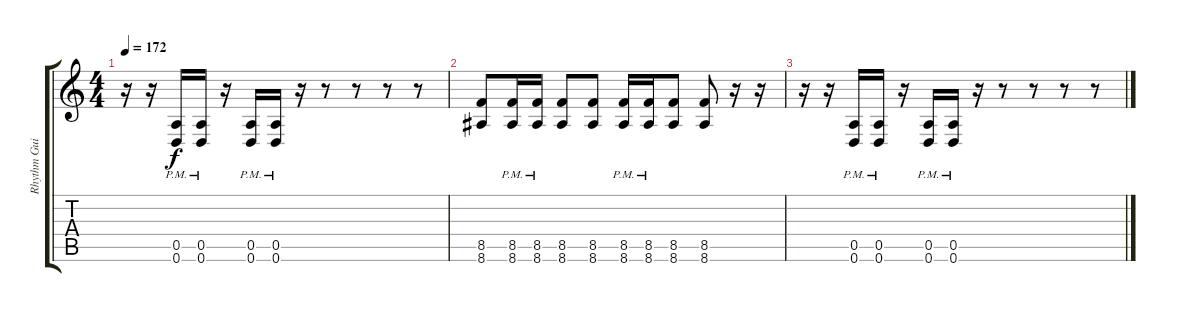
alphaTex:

\track ("Rhythm Guitar 2" "Rhythm Gui") {instrument distortionguitar}
\staff {score tabs}
\tuning (E4 B3 G3 D3 A2 D2) {hide}
\ts (4 4)
\tempo 172
\clef g2
\ks c
r.16{dy f} r.16 (0.5{pm} 0.6{pm}).16 (0.5{pm} 0.6{pm}).16 r.16 (0.5{pm} 0.6{pm}).16 (0.5{pm} 0.6{pm}).16 r.16 r.8 r.8 r.8 r.8 |
(8.5 8.6).8 (8.5{pm} 8.6{pm}).16 (8.5{pm} 8.6{pm}).16 (8.5 8.6).8 (8.5 8.6).8 (8.5{pm} 8.6{pm}).16 (8.5{pm} 8.6{pm}).16 (8.5 8.6).8 (8.5 8.6).8 r.16 r.16 |
r.16 r.16 (0.5{pm} 0.6{pm}).16 (0.5{pm} 0.6{pm}).16 r.16 (0.5{pm} 0.6{pm}).16 (0.5{pm} 0.6{pm}).16 r.16 r.8 r.8 r.8 r.8
